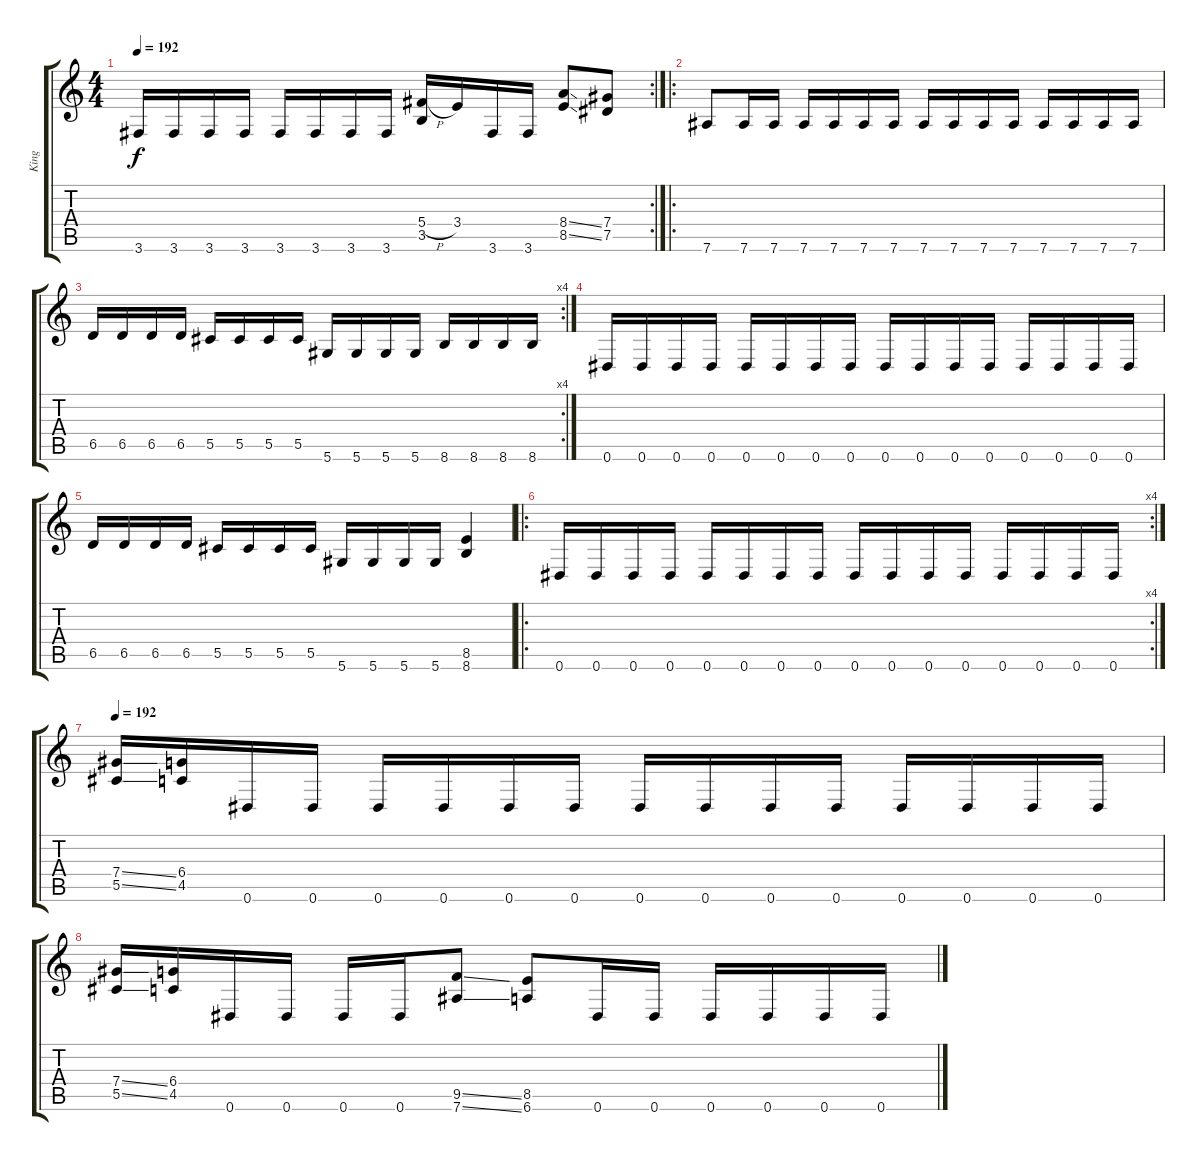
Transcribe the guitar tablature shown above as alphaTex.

\track ("King" "King") {instrument distortionguitar}
\staff {score tabs}
\tuning (Eb4 Bb3 Gb3 Db3 Ab2 Eb2) {hide}
\rc 2
\ts (4 4)
\tempo 192
\clef g2
\ks c
3.6.16{dy f} 3.6.16 3.6.16 3.6.16 3.6.16 3.6.16 3.6.16 3.6.16 (5.4{h} 3.5).16 3.4.16 3.6.16 3.6.16 (8.4{ss} 8.5{ss}).8 (7.4 7.5).8 |
\ro
7.6.8 7.6.16 7.6.16 7.6.16 7.6.16 7.6.16 7.6.16 7.6.16 7.6.16 7.6.16 7.6.16 7.6.16 7.6.16 7.6.16 7.6.16 |
\rc 4
6.5.16 6.5.16 6.5.16 6.5.16 5.5.16 5.5.16 5.5.16 5.5.16 5.6.16 5.6.16 5.6.16 5.6.16 8.6.16 8.6.16 8.6.16 8.6.16 |
0.6.16 0.6.16 0.6.16 0.6.16 0.6.16 0.6.16 0.6.16 0.6.16 0.6.16 0.6.16 0.6.16 0.6.16 0.6.16 0.6.16 0.6.16 0.6.16 |
6.5.16 6.5.16 6.5.16 6.5.16 5.5.16 5.5.16 5.5.16 5.5.16 5.6.16 5.6.16 5.6.16 5.6.16 (8.5 8.6).4 |
\ro
\rc 4
0.6.16 0.6.16 0.6.16 0.6.16 0.6.16 0.6.16 0.6.16 0.6.16 0.6.16 0.6.16 0.6.16 0.6.16 0.6.16 0.6.16 0.6.16 0.6.16 |
\tempo 192
(7.4{ss} 5.5{ss}).16 (6.4 4.5).16 0.6.16 0.6.16 0.6.16 0.6.16 0.6.16 0.6.16 0.6.16 0.6.16 0.6.16 0.6.16 0.6.16 0.6.16 0.6.16 0.6.16 |
(7.4{ss} 5.5{ss}).16 (6.4 4.5).16 0.6.16 0.6.16 0.6.16 0.6.16 (9.5{ss} 7.6{ss}).8 (8.5 6.6).8 0.6.16 0.6.16 0.6.16 0.6.16 0.6.16 0.6.16
